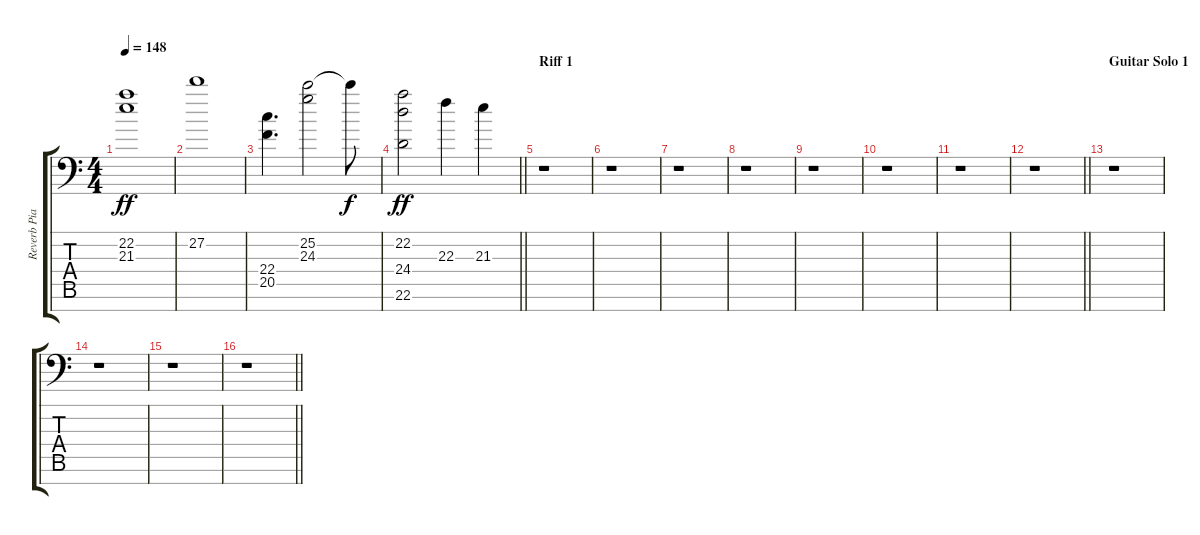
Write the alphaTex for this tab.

\track ("Reverb Piano" "Reverb Pia") {instrument electricgrandpiano}
\staff {score tabs}
\tuning (C8 B3 G3 D3 A2 E2 C-1) {hide}
\ts (4 4)
\tempo 148
\clef f4
\ks c
(22.2 21.3).1{dy ff} |
27.2.1 |
(22.4 20.5).4{d} (25.2 24.3).2 25.2{t}.8{dy f} |
\barLineRight lightlight
(22.2 24.4 22.6).2{dy ff} 22.3.4 21.3.4 |
\section ("" "Riff 1")
r.1 |
r.1 |
r.1 |
r.1 |
r.1 |
r.1 |
r.1 |
\barLineRight lightlight
r.1 |
\section ("" "Guitar Solo 1")
r.1 |
r.1 |
r.1 |
\barLineRight lightlight
r.1
